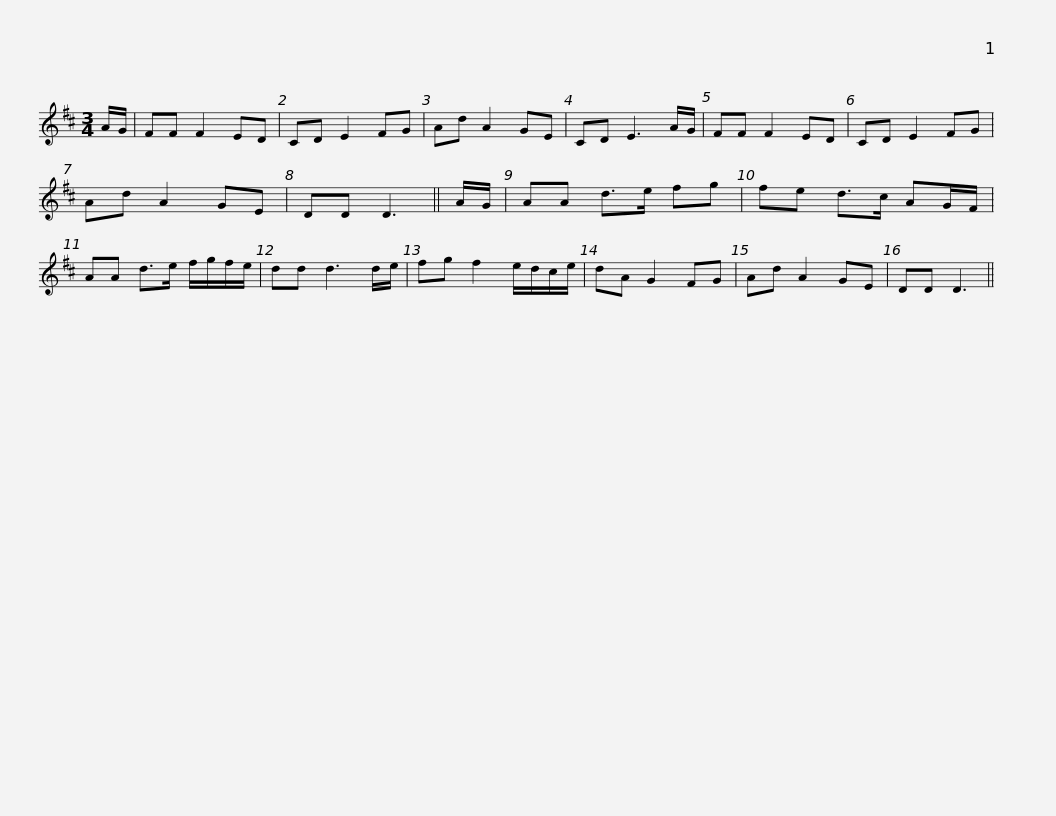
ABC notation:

X:1
L:1/8
M:3/4
I:linebreak $
K:D
V:1 treble
V:1
 A/G/ | FF F2 ED | CD E2 FG | Ad A2 GE | CD E3 A/G/ | %5
 FF F2 ED | CD E2 FG | Ad A2 GE | DD D3 ||$ A/G/ | %10
 AA d>e fg | fe d>c AG/F/ | AA d>e f/g/f/e/ | dd d3 d/e/ | fg f2 e/d/c/e/ | %15
 dA G2 FG |$ Ad A2 GE | DD D3 || %18
